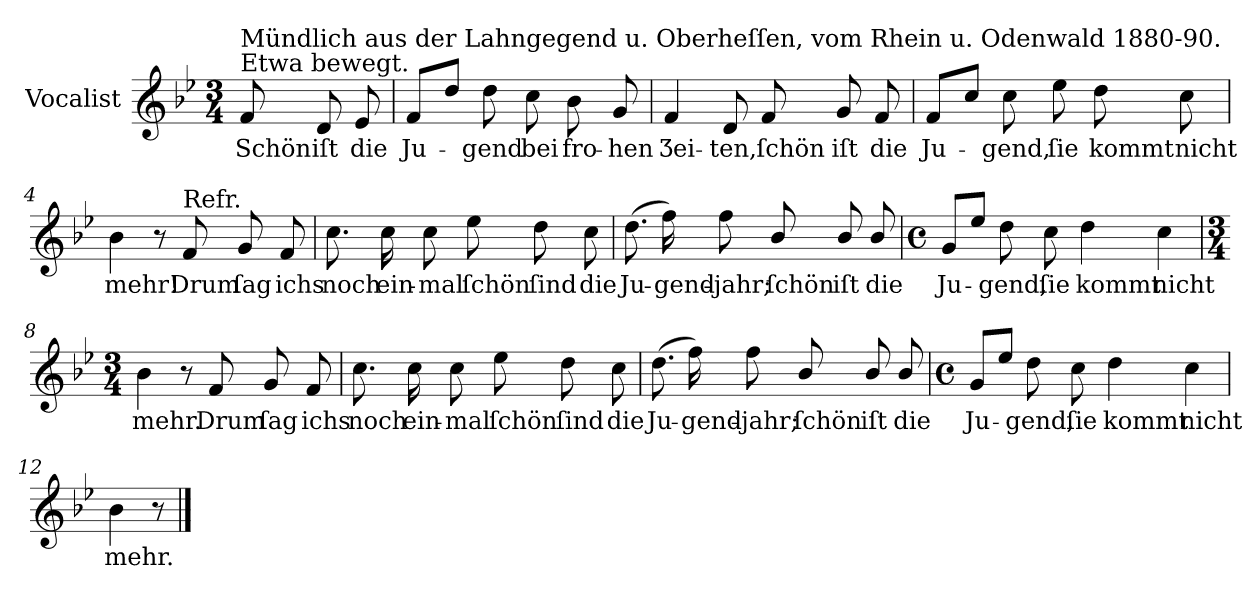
**kern	**text
*part1	*part1
*staff1	*staff1
*I"Vocalist	*
*k[b-e-]	*
*B-:	*
*M3/4	*
=	=
!LO:TX:a:t=Etwa bewegt.	!
!LO:TX:a:t=Mündlich aus der Lahngegend u. Oberheſſen, vom Rhein u. Odenwald 1880-90.	!
8f	Schön
8d	iſt
8e-	die
=1	=1
8fL	Ju-
8ddJ	.
8dd	-gend
8cc	bei
8b-	fro-
8g	-hen
=2	=2
4f	Ʒei-
8d	-ten,
8f	ſchön
8g	iſt
8f	die
=3	=3
8fL	Ju-
8ccJ	.
8cc	-gend,
8ee-	ſie
8dd	kommt
8cc	nicht
=4	=4
4b-	mehr!
8r	.
!LO:TX:a:t=Refr.	!
8f	Drum
8g	ſag
8f	ichs
=5	=5
8.cc	noch
16cc	ein-
8cc	-mal
8ee-	ſchön
8dd	ſind
8cc	die
=6	=6
(8.dd	Ju-
16ff)	-gend-
8ff	-jahr;
8b-/	ſchön
8b-/	iſt
8b-/	die
=7	=7
*M4/4	*
*met(c)	*
8g/L	Ju-
8ee-J	.
8dd	-gend,
8cc	ſie
4dd	kommt
4cc	nicht
=8	=8
*M3/4	*
4b-	mehr.
8r	.
8f	Drum
8g	ſag
8f	ichs
=9	=9
8.cc	noch
16cc	ein-
8cc	-mal
8ee-	ſchön
8dd	ſind
8cc	die
=10	=10
(8.dd	Ju-
16ff)	-gend-
8ff	-jahr;
8b-/	ſchön
8b-/	iſt
8b-/	die
=11	=11
*M4/4	*
*met(c)	*
8g/L	Ju-
8ee-J	.
8dd	-gend,
8cc	ſie
4dd	kommt
4cc	nicht
=12	=12
4b-	mehr.
8r	.
==	==
*-	*-
